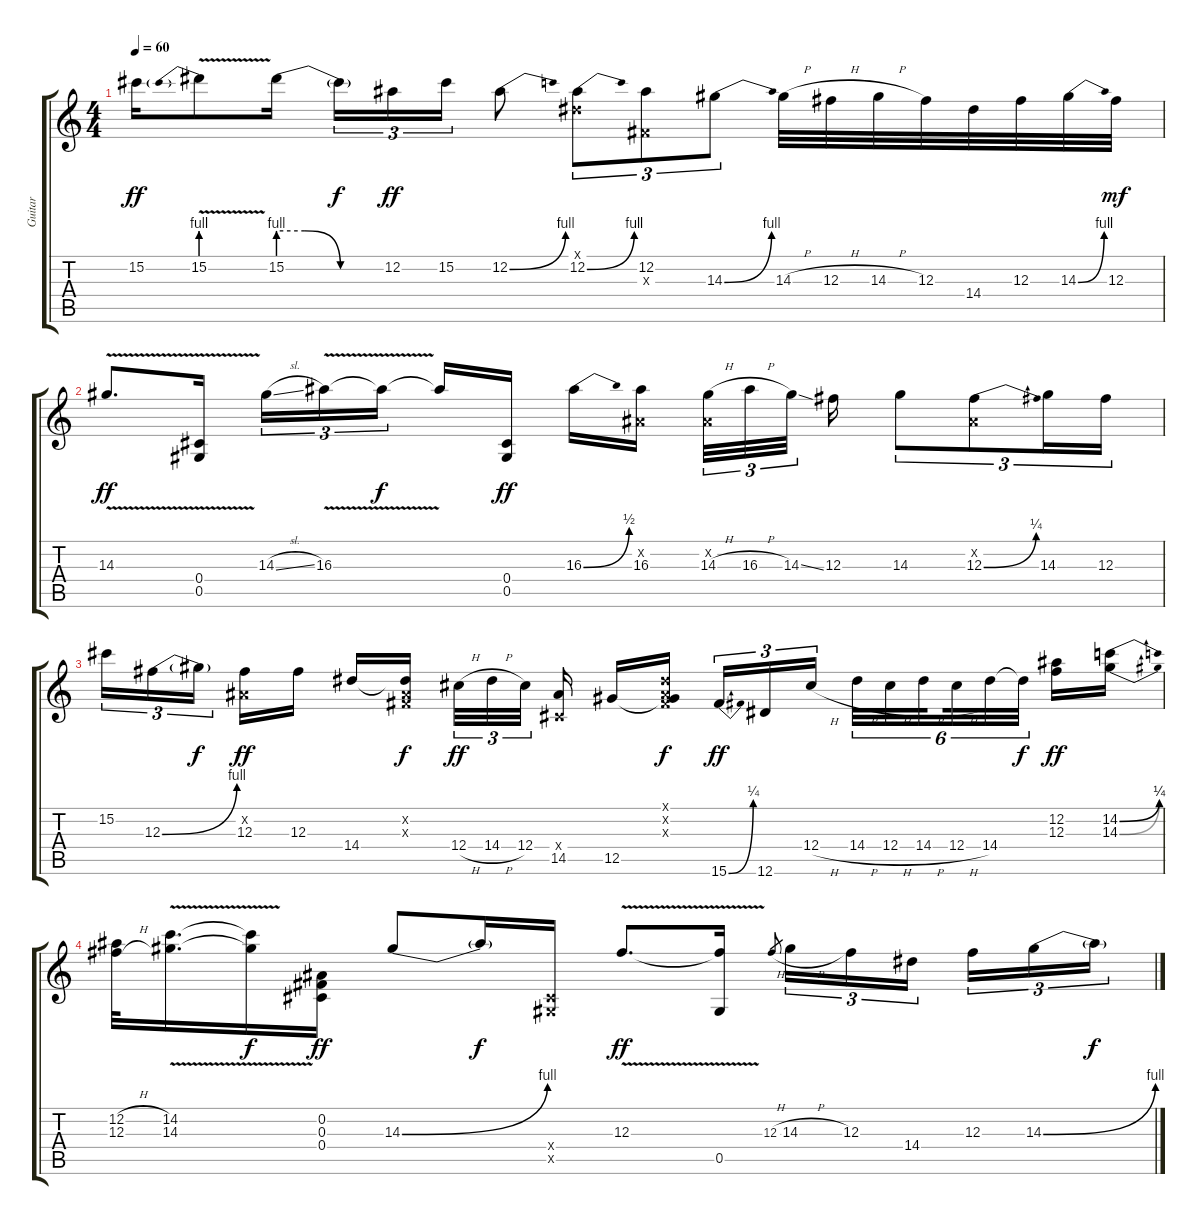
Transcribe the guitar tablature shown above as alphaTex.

\track ("Guitar" "Guitar") {instrument overdrivenguitar}
\staff {score tabs}
\tuning (Eb4 Bb3 Gb3 Db3 Ab2 Eb2) {hide}
\ts (4 4)
\tempo 60
\clef g2
\ks c
15.2.16{dy ff} 15.2{be (prebend 0 4 60 4) v}.8 15.2{be (custom 0 4 15 4 35 0 60 0)}.16 15.2{t}.16{tu (3 2) dy f} 12.2.16{tu (3 2) dy ff} 15.2.16{tu (3 2)} 12.2{be (bend 0 0 60 4)}.8 (0.1{x} 12.2{be (bend 0 0 60 4)}).8{tu (3 2)} (12.2 0.3{x}).8{tu (3 2)} 14.3{be (bend 0 0 60 4)}.8{tu (3 2)} 14.3{h}.32 12.3{h}.32 14.3{h}.32 12.3.32 14.4.32 12.3.32 14.3{be (bend 0 0 60 4)}.32 12.3.32{dy mf} |
14.3{v}.8{d dy ff} (0.4{v} 0.5{v}).16 14.3{sl}.16{tu (3 2)} 16.3{v}.16{tu (3 2)} 16.3{t}.16{tu (3 2) dy f beam splitsecondary} 16.3{t}.16 (0.4 0.5).16{dy ff} 16.3{be (bend 0 0 60 2)}.16 (0.2{x} 16.3).16{beam splitsecondary} (0.2{x} 14.3{h}).32{tu (3 2)} 16.3{h}.32{tu (3 2)} 14.3{ss}.32{tu (3 2) beam splitsecondary} 12.3.16 14.3.8{tu (3 2)} (0.2{x} 12.3{be (bend 0 0 60 1)}).8{tu (3 2)} 14.3.16{tu (3 2)} 12.3.16{tu (3 2)} |
15.2.16{tu (3 2)} 12.3{be (bend 0 0 60 4)}.16{tu (3 2)} 12.3{t}.16{tu (3 2) dy f beam splitsecondary} (0.2{x} 12.3).16{dy ff} 12.3.16 14.4.16 (0.2{x} 0.3{x} 14.4{t}).16{dy f beam splitsecondary} 12.4{h}.32{tu (3 2) dy ff} 14.4{h}.32{tu (3 2)} 12.4.32{tu (3 2) beam splitsecondary} (0.4{x} 14.5).16 12.5.16 (0.1{x} 0.2{x} 0.3{x} 12.5{t}).16{dy f beam splitsecondary} 15.6{be (bend 0 0 60 1)}.16{tu (3 2) dy ff} 12.6.16{tu (3 2)} 12.4{h}.16{tu (3 2)} 14.4{h}.32{tu (6 4)} 12.4{h}.32{tu (6 4)} 14.4{h}.32{tu (6 4) beam splitsecondary} 12.4{h}.32{tu (6 4)} 14.4.32{tu (6 4)} 14.4{t}.32{tu (6 4) dy f beam splitsecondary} (12.2 12.3).16{dy ff} (14.2{be (bend 0 0 60 1)} 14.3{be (bend 0 0 60 1)}).16 |
(12.2{h} 12.3{h}).32 (14.2{v} 14.3{v}).16{d} (14.2{t} 14.3{t}).16{dy f} (0.2 0.3 0.4).16{dy ff} 14.3{be (bend 0 0 60 4)}.8 14.3{t}.16{dy f} (0.4{x} 0.5{x}).16 12.3{v}.8{d dy ff} (12.3{t} 0.5).16 12.3{h}.8{gr} 14.3{h}.16{tu (3 2)} 12.3.16{tu (3 2)} 14.4.16{tu (3 2) beam splitsecondary} 12.3.16{tu (3 2)} 14.3{be (bend 0 0 60 4)}.16{tu (3 2)} 14.3{t}.16{tu (3 2) dy f}
